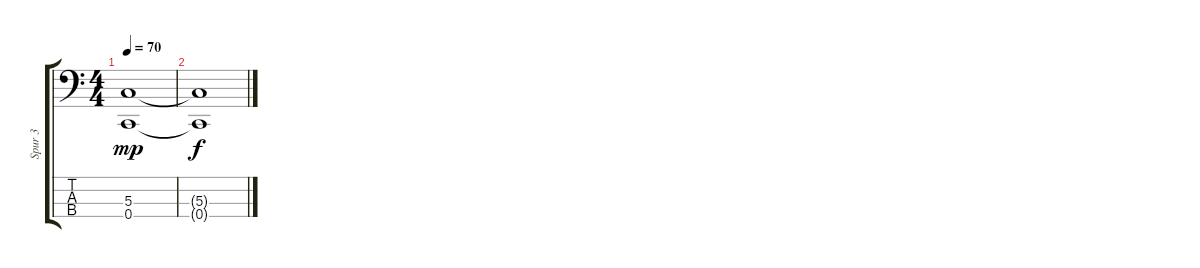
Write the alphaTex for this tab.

\track ("Spur 3" "Spur 3") {instrument electricbassfinger}
\staff {score tabs}
\tuning (F2 C2 G1 C1) {hide}
\ts (4 4)
\tempo 70
\clef f4
\ks c
(5.3 0.4).1{dy mp} |
(5.3{t} 0.4{t}).1{dy f}
